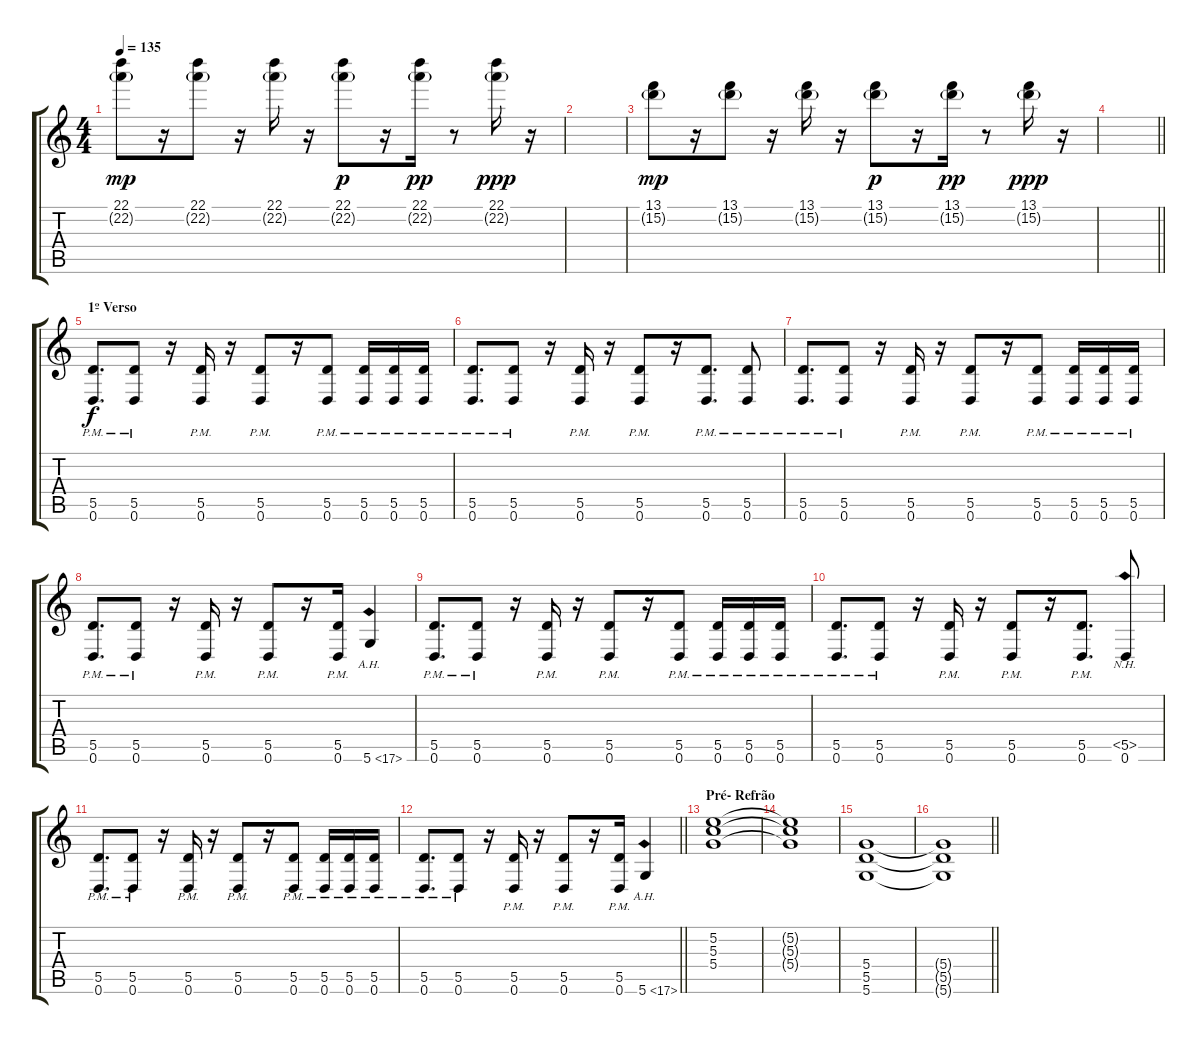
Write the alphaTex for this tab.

\track "" {instrument distortionguitar}
\staff {score tabs}
\tuning (E4 B3 G3 D3 A2 D2) {hide}
\ts (4 4)
\tempo 135
\clef g2
\ks c
(22.1 22.2{g}).8{dy mp} r.16 (22.1 22.2{g}).8 r.16 (22.1 22.2{g}).16 r.16 (22.1 22.2{g}).8{dy p} r.16 (22.1 22.2{g}).16{dy pp} r.8 (22.1 22.2{g}).16{dy ppp} r.16 |
|
(13.1 15.2{g}).8{dy mp} r.16 (13.1 15.2{g}).8 r.16 (13.1 15.2{g}).16 r.16 (13.1 15.2{g}).8{dy p} r.16 (13.1 15.2{g}).16{dy pp} r.8 (13.1 15.2{g}).16{dy ppp} r.16 |
\barLineRight lightlight
|
\section ("" "1º Verso")
(5.5{pm} 0.6).8{d dy f} (5.5{pm} 0.6).8 r.16 (5.5{pm} 0.6).16 r.16 (5.5{pm} 0.6).8 r.16 (5.5{pm} 0.6).8 (5.5{pm} 0.6).16 (5.5{pm} 0.6).16 (5.5{pm} 0.6).16 |
(5.5{pm} 0.6).8{d} (5.5{pm} 0.6).8 r.16 (5.5{pm} 0.6).16 r.16 (5.5{pm} 0.6).8 r.16 (5.5{pm} 0.6).8{d} (5.5{pm} 0.6).8 |
(5.5{pm} 0.6).8{d} (5.5{pm} 0.6).8 r.16 (5.5{pm} 0.6).16 r.16 (5.5{pm} 0.6).8 r.16 (5.5{pm} 0.6).8 (5.5{pm} 0.6).16 (5.5{pm} 0.6).16 (5.5{pm} 0.6).16 |
(5.5{pm} 0.6).8{d} (5.5{pm} 0.6).8 r.16 (5.5{pm} 0.6).16 r.16 (5.5{pm} 0.6).8 r.16 (5.5{pm} 0.6).16 5.6{ah 12}.4 |
(5.5{pm} 0.6).8{d} (5.5{pm} 0.6).8 r.16 (5.5{pm} 0.6).16 r.16 (5.5{pm} 0.6).8 r.16 (5.5{pm} 0.6).8 (5.5{pm} 0.6).16 (5.5{pm} 0.6).16 (5.5{pm} 0.6).16 |
(5.5{pm} 0.6).8{d} (5.5{pm} 0.6).8 r.16 (5.5{pm} 0.6).16 r.16 (5.5{pm} 0.6).8 r.16 (5.5{pm} 0.6).8{d} (5.5{nh} 0.6).8 |
(5.5{pm} 0.6).8{d} (5.5{pm} 0.6).8 r.16 (5.5{pm} 0.6).16 r.16 (5.5{pm} 0.6).8 r.16 (5.5{pm} 0.6).8 (5.5{pm} 0.6).16 (5.5{pm} 0.6).16 (5.5{pm} 0.6).16 |
\barLineRight lightlight
(5.5{pm} 0.6).8{d} (5.5{pm} 0.6).8 r.16 (5.5{pm} 0.6).16 r.16 (5.5{pm} 0.6).8 r.16 (5.5{pm} 0.6).16 5.6{ah 12}.4 |
\section ("" "Pré- Refrão")
(5.2 5.3 5.4).1 |
(5.2{t} 5.3{t} 5.4{t}).1 |
(5.4 5.5 5.6).1 |
\barLineRight lightlight
(5.4{t} 5.5{t} 5.6{t}).1
